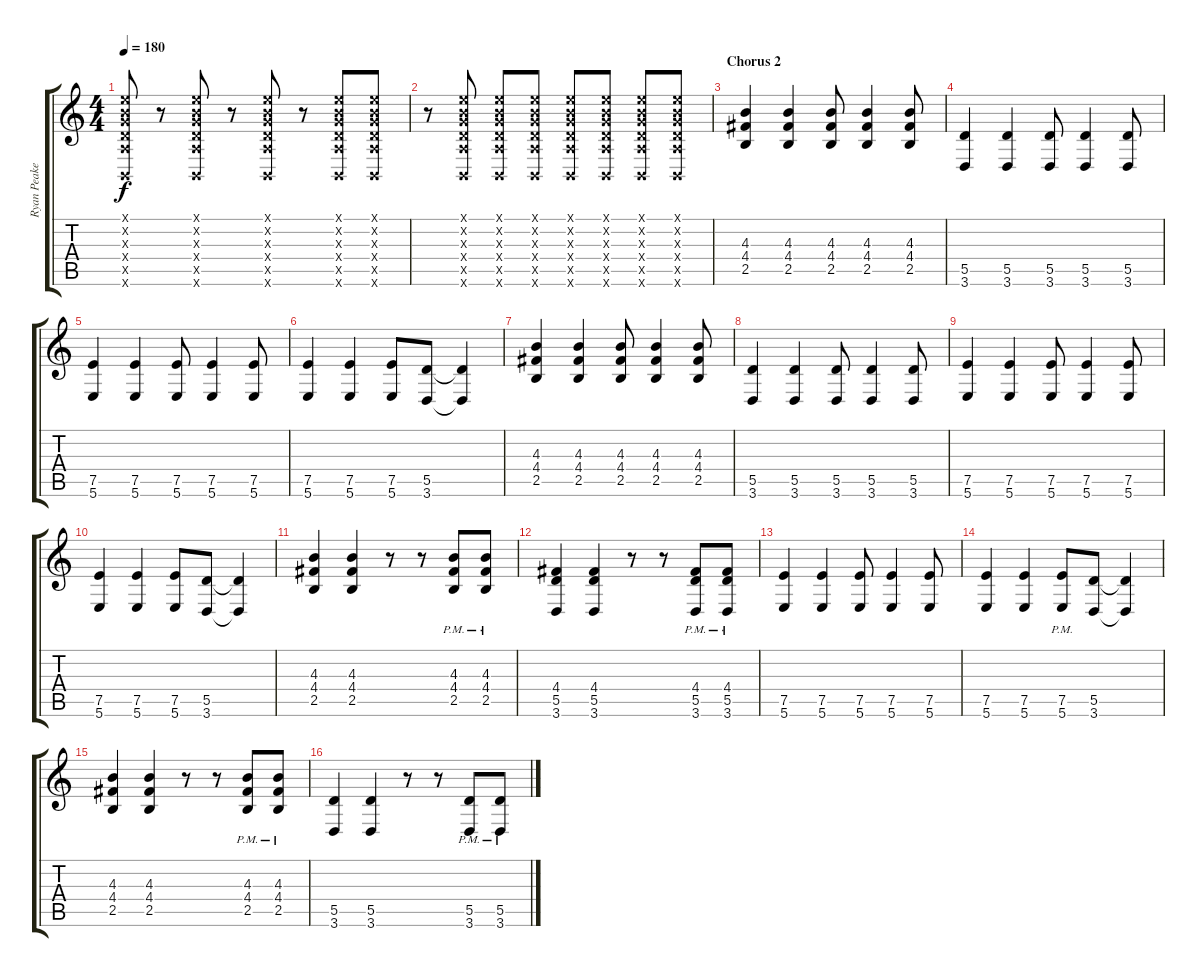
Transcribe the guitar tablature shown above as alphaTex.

\track ("Ryan Peake(guitar)" "Ryan Peake") {instrument distortionguitar}
\staff {score tabs}
\tuning (E4 B3 G3 D3 A2 B1) {hide}
\ts (4 4)
\tempo 180
\clef g2
\ks c
(0.1{x} 0.2{x} 0.3{x} 0.4{x} 0.5{x} 0.6{x}).8{dy f} r.8 (0.1{x} 0.2{x} 0.3{x} 0.4{x} 0.5{x} 0.6{x}).8 r.8 (0.1{x} 0.2{x} 0.3{x} 0.4{x} 0.5{x} 0.6{x}).8 r.8 (0.1{x} 0.2{x} 0.3{x} 0.4{x} 0.5{x} 0.6{x}).8 (0.1{x} 0.2{x} 0.3{x} 0.4{x} 0.5{x} 0.6{x}).8 |
r.8 (0.1{x} 0.2{x} 0.3{x} 0.4{x} 0.5{x} 0.6{x}).8 (0.1{x} 0.2{x} 0.3{x} 0.4{x} 0.5{x} 0.6{x}).8 (0.1{x} 0.2{x} 0.3{x} 0.4{x} 0.5{x} 0.6{x}).8 (0.1{x} 0.2{x} 0.3{x} 0.4{x} 0.5{x} 0.6{x}).8 (0.1{x} 0.2{x} 0.3{x} 0.4{x} 0.5{x} 0.6{x}).8 (0.1{x} 0.2{x} 0.3{x} 0.4{x} 0.5{x} 0.6{x}).8 (0.1{x} 0.2{x} 0.3{x} 0.4{x} 0.5{x} 0.6{x}).8 |
\section ("" "Chorus 2")
(4.3 4.4 2.5).4 (4.3 4.4 2.5).4 (4.3 4.4 2.5).8 (4.3 4.4 2.5).4 (4.3 4.4 2.5).8 |
(5.5 3.6).4 (5.5 3.6).4 (5.5 3.6).8 (5.5 3.6).4 (5.5 3.6).8 |
(7.5 5.6).4 (7.5 5.6).4 (7.5 5.6).8 (7.5 5.6).4 (7.5 5.6).8 |
(7.5 5.6).4 (7.5 5.6).4 (7.5 5.6).8 (5.5 3.6).8 (5.5{t} 3.6{t}).4 |
(4.3 4.4 2.5).4 (4.3 4.4 2.5).4 (4.3 4.4 2.5).8 (4.3 4.4 2.5).4 (4.3 4.4 2.5).8 |
(5.5 3.6).4 (5.5 3.6).4 (5.5 3.6).8 (5.5 3.6).4 (5.5 3.6).8 |
(7.5 5.6).4 (7.5 5.6).4 (7.5 5.6).8 (7.5 5.6).4 (7.5 5.6).8 |
(7.5 5.6).4 (7.5 5.6).4 (7.5 5.6).8 (5.5 3.6).8 (5.5{t} 3.6{t}).4 |
(4.3 4.4 2.5).4 (4.3 4.4 2.5).4 r.8 r.8 (4.3{pm} 4.4{pm} 2.5{pm}).8 (4.3{pm} 4.4{pm} 2.5{pm}).8 |
(4.4 5.5 3.6).4 (4.4 5.5 3.6).4 r.8 r.8 (4.4 5.5{pm} 3.6{pm}).8 (4.4 5.5{pm} 3.6{pm}).8 |
(7.5 5.6).4 (7.5 5.6).4 (7.5 5.6).8 (7.5 5.6).4 (7.5 5.6).8 |
(7.5 5.6).4 (7.5 5.6).4 (7.5{pm} 5.6{pm}).8 (5.5 3.6).8 (5.5{t} 3.6{t}).4 |
(4.3 4.4 2.5).4 (4.3 4.4 2.5).4 r.8 r.8 (4.3{pm} 4.4{pm} 2.5{pm}).8 (4.3{pm} 4.4{pm} 2.5{pm}).8 |
(5.5 3.6).4 (5.5 3.6).4 r.8 r.8 (5.5{pm} 3.6{pm}).8 (5.5{pm} 3.6{pm}).8
